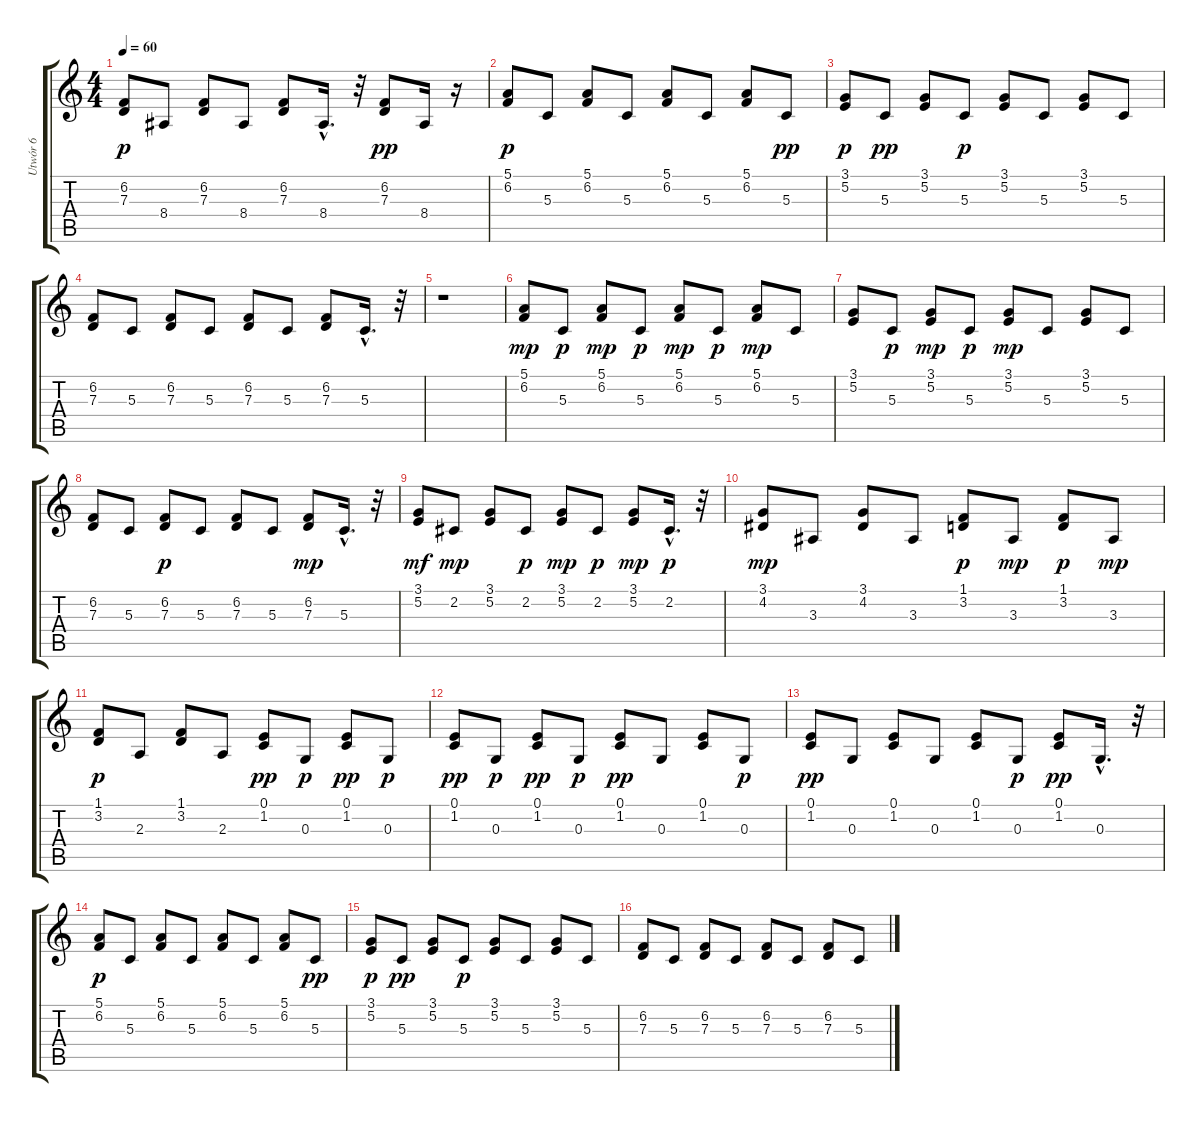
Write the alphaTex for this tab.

\track ("Utwór 6" "Utwór 6") {instrument stringensemble1}
\staff {score tabs}
\tuning (E4 B3 G3 D3 A2 E2) {hide}
\ts (4 4)
\tempo 60
\clef g2
\ks c
(6.2 7.3).8{dy p} 8.4.8 (6.2 7.3).8 8.4.8 (6.2 7.3).8 8.4{hac}.16{d} r.32 (6.2 7.3).8{dy pp} 8.4.16 r.16 |
(5.1 6.2).8{dy p} 5.3.8 (5.1 6.2).8 5.3.8 (5.1 6.2).8 5.3.8 (5.1 6.2).8 5.3.8{dy pp} |
(3.1 5.2).8{dy p} 5.3.8{dy pp} (3.1 5.2).8 5.3.8{dy p} (3.1 5.2).8 5.3.8 (3.1 5.2).8 5.3.8 |
(6.2 7.3).8 5.3.8 (6.2 7.3).8 5.3.8 (6.2 7.3).8 5.3.8 (6.2 7.3).8 5.3{hac}.16{d} r.32 |
r.1 |
(5.1 6.2).8{dy mp} 5.3.8{dy p} (5.1 6.2).8{dy mp} 5.3.8{dy p} (5.1 6.2).8{dy mp} 5.3.8{dy p} (5.1 6.2).8{dy mp} 5.3.8 |
(3.1 5.2).8 5.3.8{dy p} (3.1 5.2).8{dy mp} 5.3.8{dy p} (3.1 5.2).8{dy mp} 5.3.8 (3.1 5.2).8 5.3.8 |
(6.2 7.3).8 5.3.8 (6.2 7.3).8{dy p} 5.3.8 (6.2 7.3).8 5.3.8 (6.2 7.3).8{dy mp} 5.3{hac}.16{d} r.32 |
(3.1 5.2).8{dy mf} 2.2.8{dy mp} (3.1 5.2).8 2.2.8{dy p} (3.1 5.2).8{dy mp} 2.2.8{dy p} (3.1 5.2).8{dy mp} 2.2{hac}.16{d dy p} r.32 |
(3.1 4.2).8{dy mp} 3.3.8 (3.1 4.2).8 3.3.8 (1.1 3.2).8{dy p} 3.3.8{dy mp} (1.1 3.2).8{dy p} 3.3.8{dy mp} |
(1.1 3.2).8{dy p} 2.3.8 (1.1 3.2).8 2.3.8 (0.1 1.2).8{dy pp} 0.3.8{dy p} (0.1 1.2).8{dy pp} 0.3.8{dy p} |
(0.1 1.2).8{dy pp} 0.3.8{dy p} (0.1 1.2).8{dy pp} 0.3.8{dy p} (0.1 1.2).8{dy pp} 0.3.8 (0.1 1.2).8 0.3.8{dy p} |
(0.1 1.2).8{dy pp} 0.3.8 (0.1 1.2).8 0.3.8 (0.1 1.2).8 0.3.8{dy p} (0.1 1.2).8{dy pp} 0.3{hac}.16{d} r.32 |
(5.1 6.2).8{dy p} 5.3.8 (5.1 6.2).8 5.3.8 (5.1 6.2).8 5.3.8 (5.1 6.2).8 5.3.8{dy pp} |
(3.1 5.2).8{dy p} 5.3.8{dy pp} (3.1 5.2).8 5.3.8{dy p} (3.1 5.2).8 5.3.8 (3.1 5.2).8 5.3.8 |
(6.2 7.3).8 5.3.8 (6.2 7.3).8 5.3.8 (6.2 7.3).8 5.3.8 (6.2 7.3).8 5.3.8
